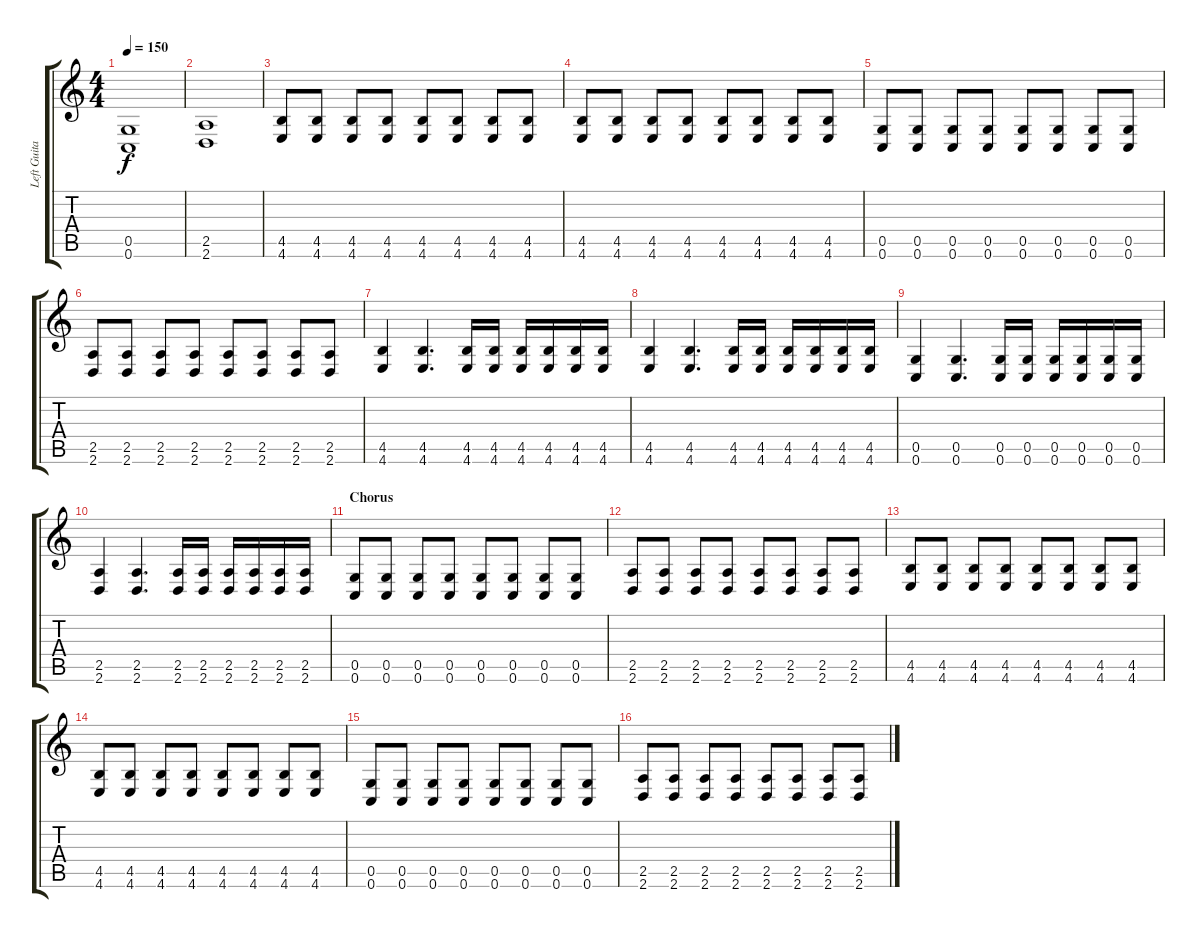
\track ("Left Guitar" "Left Guita") {instrument distortionguitar}
\staff {score tabs}
\tuning (D4 A3 F3 C3 G2 C2) {hide}
\ts (4 4)
\tempo 150
\clef g2
\ks c
(0.5 0.6).1{dy f} |
(2.5 2.6).1 |
(4.5 4.6).8 (4.5 4.6).8 (4.5 4.6).8 (4.5 4.6).8 (4.5 4.6).8 (4.5 4.6).8 (4.5 4.6).8 (4.5 4.6).8 |
(4.5 4.6).8 (4.5 4.6).8 (4.5 4.6).8 (4.5 4.6).8 (4.5 4.6).8 (4.5 4.6).8 (4.5 4.6).8 (4.5 4.6).8 |
(0.5 0.6).8 (0.5 0.6).8 (0.5 0.6).8 (0.5 0.6).8 (0.5 0.6).8 (0.5 0.6).8 (0.5 0.6).8 (0.5 0.6).8 |
(2.5 2.6).8 (2.5 2.6).8 (2.5 2.6).8 (2.5 2.6).8 (2.5 2.6).8 (2.5 2.6).8 (2.5 2.6).8 (2.5 2.6).8 |
(4.5 4.6).4 (4.5 4.6).4{d} (4.5 4.6).16 (4.5 4.6).16 (4.5 4.6).16 (4.5 4.6).16 (4.5 4.6).16 (4.5 4.6).16 |
(4.5 4.6).4 (4.5 4.6).4{d} (4.5 4.6).16 (4.5 4.6).16 (4.5 4.6).16 (4.5 4.6).16 (4.5 4.6).16 (4.5 4.6).16 |
(0.5 0.6).4 (0.5 0.6).4{d} (0.5 0.6).16 (0.5 0.6).16 (0.5 0.6).16 (0.5 0.6).16 (0.5 0.6).16 (0.5 0.6).16 |
(2.5 2.6).4 (2.5 2.6).4{d} (2.5 2.6).16 (2.5 2.6).16 (2.5 2.6).16 (2.5 2.6).16 (2.5 2.6).16 (2.5 2.6).16 |
\section ("" "Chorus")
(0.5 0.6).8 (0.5 0.6).8 (0.5 0.6).8 (0.5 0.6).8 (0.5 0.6).8 (0.5 0.6).8 (0.5 0.6).8 (0.5 0.6).8 |
(2.5 2.6).8 (2.5 2.6).8 (2.5 2.6).8 (2.5 2.6).8 (2.5 2.6).8 (2.5 2.6).8 (2.5 2.6).8 (2.5 2.6).8 |
(4.5 4.6).8 (4.5 4.6).8 (4.5 4.6).8 (4.5 4.6).8 (4.5 4.6).8 (4.5 4.6).8 (4.5 4.6).8 (4.5 4.6).8 |
(4.5 4.6).8 (4.5 4.6).8 (4.5 4.6).8 (4.5 4.6).8 (4.5 4.6).8 (4.5 4.6).8 (4.5 4.6).8 (4.5 4.6).8 |
(0.5 0.6).8 (0.5 0.6).8 (0.5 0.6).8 (0.5 0.6).8 (0.5 0.6).8 (0.5 0.6).8 (0.5 0.6).8 (0.5 0.6).8 |
(2.5 2.6).8 (2.5 2.6).8 (2.5 2.6).8 (2.5 2.6).8 (2.5 2.6).8 (2.5 2.6).8 (2.5 2.6).8 (2.5 2.6).8
